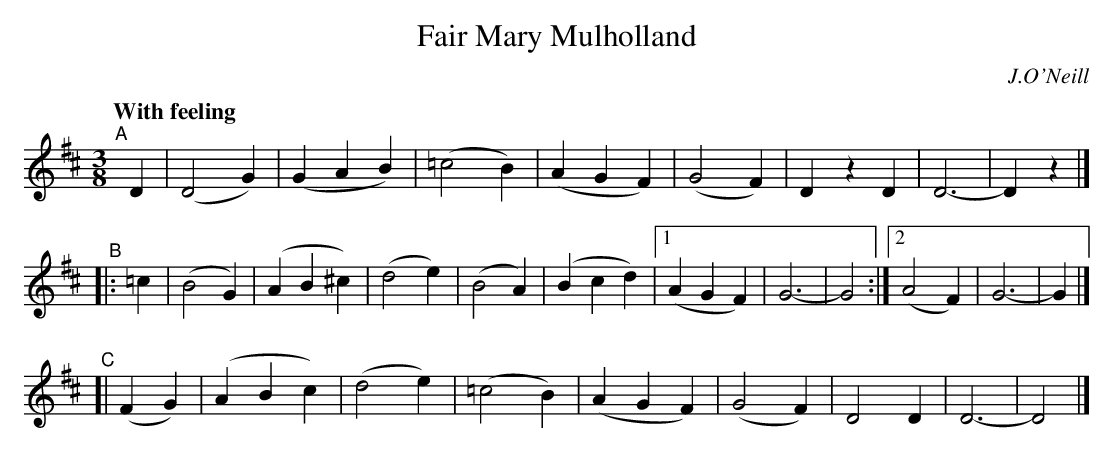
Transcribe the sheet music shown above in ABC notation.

X:1
T: Fair Mary Mulholland
Q: "With feeling"
O: J.O'Neill
M: 3/8
L: 1/4
K: D
"^A"[|] D | (D2G) | (GAB)  | (=c2B) | (AGF) | (G2F) |  DzD  | D3- | Dz |]
"^B"|: =c | (B2G) | (AB^c) |  (d2e) | (B2A) | (Bcd) |[1 (AGF) | G3- | G2 :|[2 (A2F) | G3- | G |]
"^C"[| (FG) | (ABc) | (d2e)  | (=c2B) | (AGF) | (G2F) |  D2D  | D3- | D2    |]
